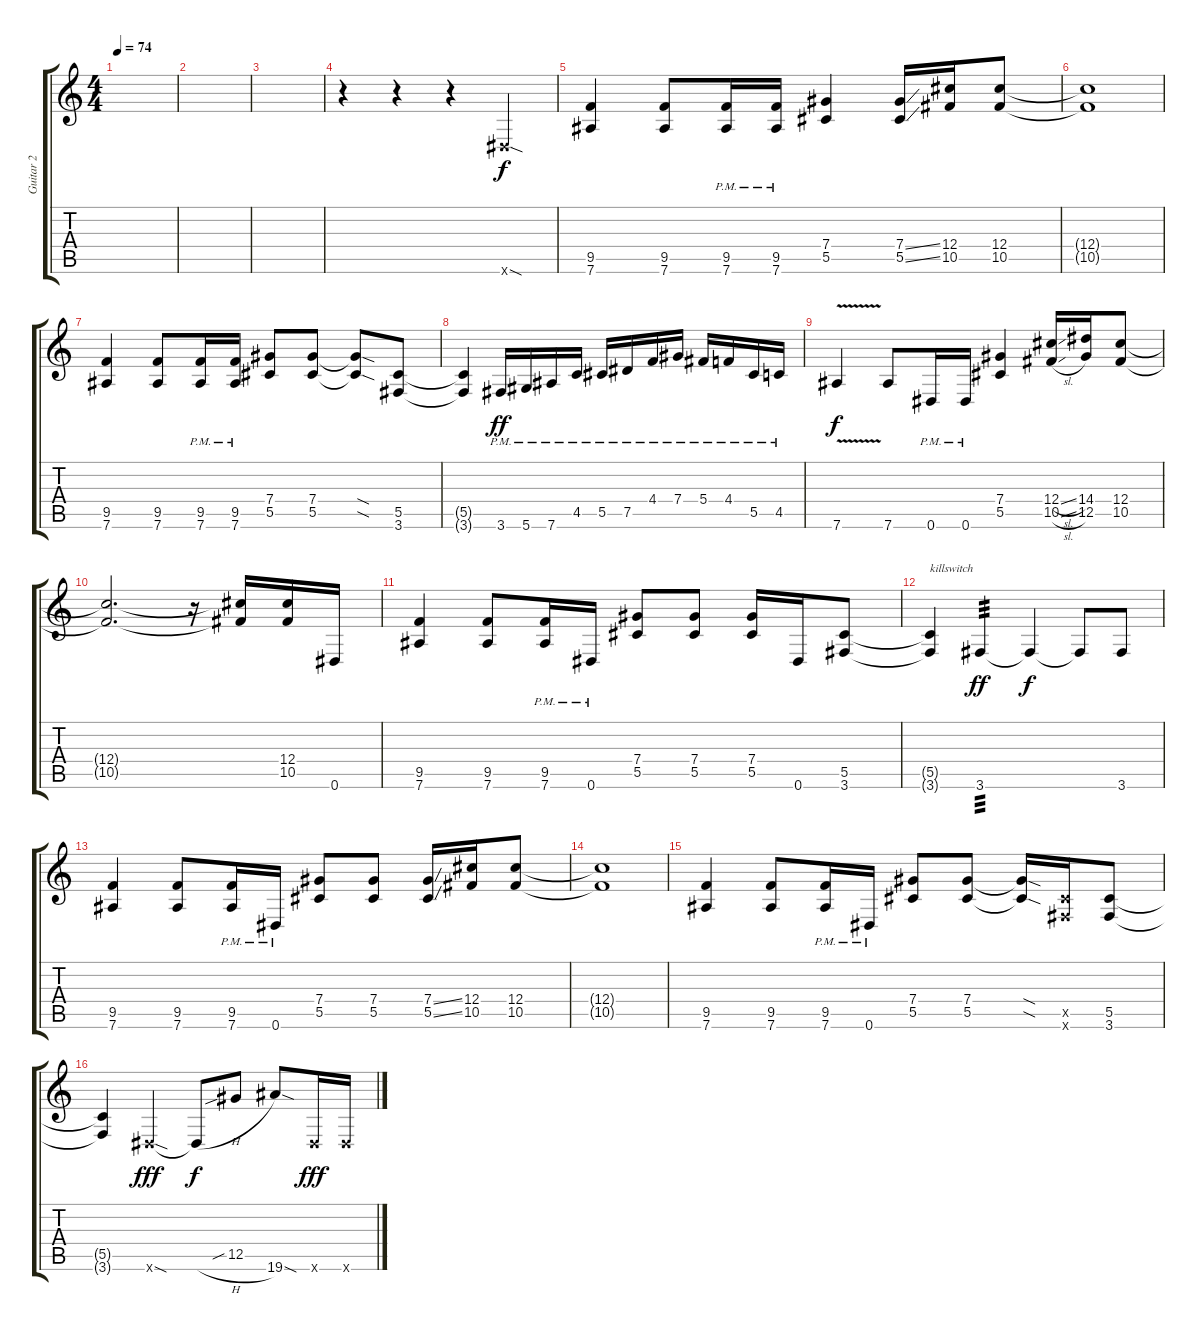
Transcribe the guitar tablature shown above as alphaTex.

\track ("Guitar 2" "Guitar 2") {instrument distortionguitar}
\staff {score tabs}
\tuning (Eb4 Bb3 Gb3 Db3 Ab2 Eb2) {hide}
\ts (4 4)
\tempo 74
\clef g2
\ks c
|
|
|
r.4 r.4 r.4 0.6{sod x}.4 |
(9.5 7.6).4 (9.5 7.6).8 (9.5{pm} 7.6{pm}).16 (9.5{pm} 7.6{pm}).16 (7.4 5.5).4 (7.4{ss} 5.5{ss}).16 (12.4 10.5).16 (12.4 10.5).8 |
(12.4{t} 10.5{t}).1 |
(9.5 7.6).4 (9.5 7.6).8 (9.5{pm} 7.6{pm}).16 (9.5{pm} 7.6{pm}).16 (7.4 5.5).8 (7.4 5.5).8 (7.4{sod t} 5.5{sod t}).8 (5.5 3.6).8 |
(5.5{t} 3.6{t}).4 3.6{pm}.16{dy ff} 5.6{pm}.16 7.6{pm}.16 4.5{pm}.16 5.5{pm}.16 7.5{pm}.16 4.4{pm}.16 7.4{pm}.16 5.4{pm}.16 4.4{pm}.16 5.5{pm}.16 4.5{pm}.16 |
7.6{v}.4{dy f} 7.6.8 0.6{pm}.16 0.6{pm}.16 (7.4 5.5).4 (12.4{sl} 10.5{sl}).16 (14.4 12.5).16 (12.4 10.5).8 |
(12.4{t} 10.5{t}).2{d} r.16 (12.4{t} 10.5{t}).16 (12.4 10.5).16 0.6.16 |
(9.5 7.6).4 (9.5 7.6).8 (9.5{pm} 7.6{pm}).16 0.6{pm}.16 (7.4 5.5).8 (7.4 5.5).8 (7.4 5.5).16 0.6.16 (5.5 3.6).8 |
(5.5{t} 3.6{t}).4{txt "killswitch"} 3.6.4{tp 3 dy ff} 3.6{t}.4{dy f} 3.6{t}.8 3.6.8 |
(9.5 7.6).4 (9.5 7.6).8 (9.5{pm} 7.6{pm}).16 0.6{pm}.16 (7.4 5.5).8 (7.4 5.5).8 (7.4{ss} 5.5{ss}).16 (12.4 10.5).16 (12.4 10.5).8 |
(12.4{t} 10.5{t}).1 |
(9.5 7.6).4 (9.5 7.6).8 (9.5{pm} 7.6{pm}).16 0.6{pm}.16 (7.4 5.5).8 (7.4 5.5).8 (7.4{sod t} 5.5{sod t}).16 (5.5{x} 3.6{x}).16 (5.5 3.6).8 |
(5.5{t} 3.6{t}).4 0.6{sod x}.4{dy fff} 0.6{h t}.8{dy f} 12.5{sib}.8 19.6{sod}.8 0.6{x}.16{dy fff} 0.6{x}.16
